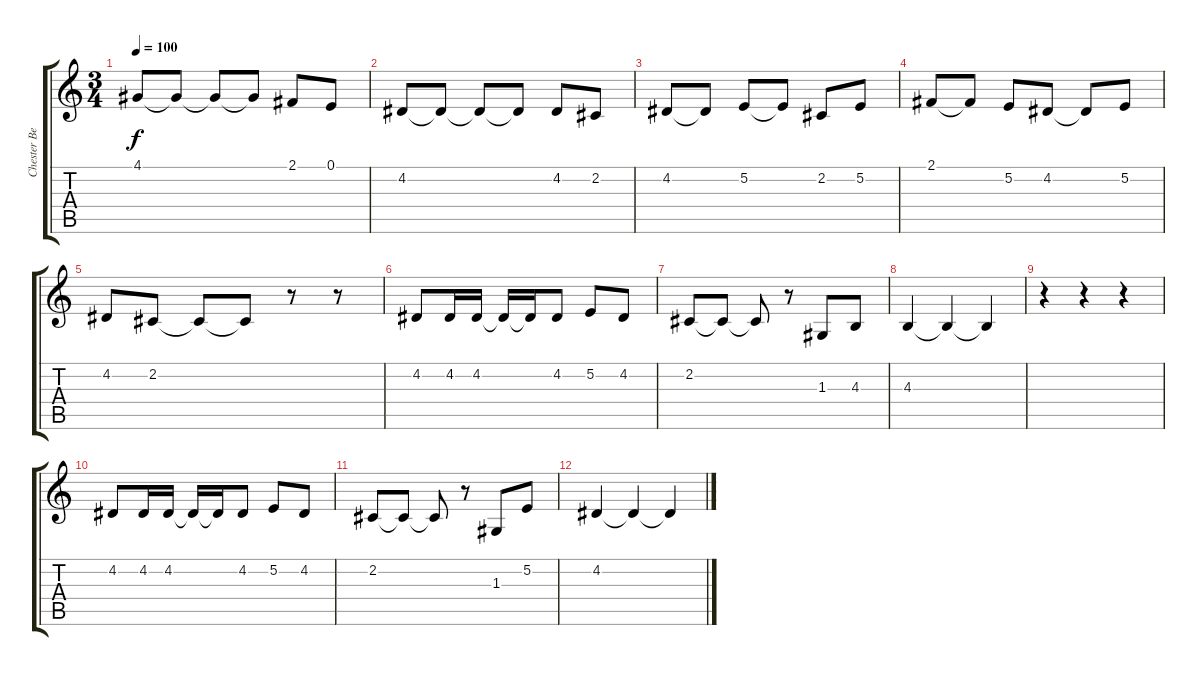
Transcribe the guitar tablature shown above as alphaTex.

\track ("Chester Bennington (Vocals)" "Chester Be") {instrument violin}
\staff {score tabs}
\tuning (E4 B3 G3 D3 A2 E2) {hide}
\ts (3 4)
\tempo 100
\clef g2
\ks c
4.1.8{dy f} 4.1{t}.8 4.1{t}.8 4.1{t}.8 2.1.8 0.1.8 |
4.2.8 4.2{t}.8 4.2{t}.8 4.2{t}.8 4.2.8 2.2.8 |
4.2.8 4.2{t}.8 5.2.8 5.2{t}.8 2.2.8 5.2.8 |
2.1.8 2.1{t}.8 5.2.8 4.2.8 4.2{t}.8 5.2.8 |
4.2.8 2.2.8 2.2{t}.8 2.2{t}.8 r.8 r.8 |
4.2.8 4.2.16 4.2.16 4.2{t}.16 4.2{t}.16 4.2.8 5.2.8 4.2.8 |
2.2.8 2.2{t}.8 2.2{t}.8 r.8 1.3.8 4.3.8 |
4.3.4 4.3{t}.4 4.3{t}.4 |
r.4 r.4 r.4 |
4.2.8 4.2.16 4.2.16 4.2{t}.16 4.2{t}.16 4.2.8 5.2.8 4.2.8 |
2.2.8 2.2{t}.8 2.2{t}.8 r.8 1.3.8 5.2.8 |
4.2.4 4.2{t}.4 4.2{t}.4
